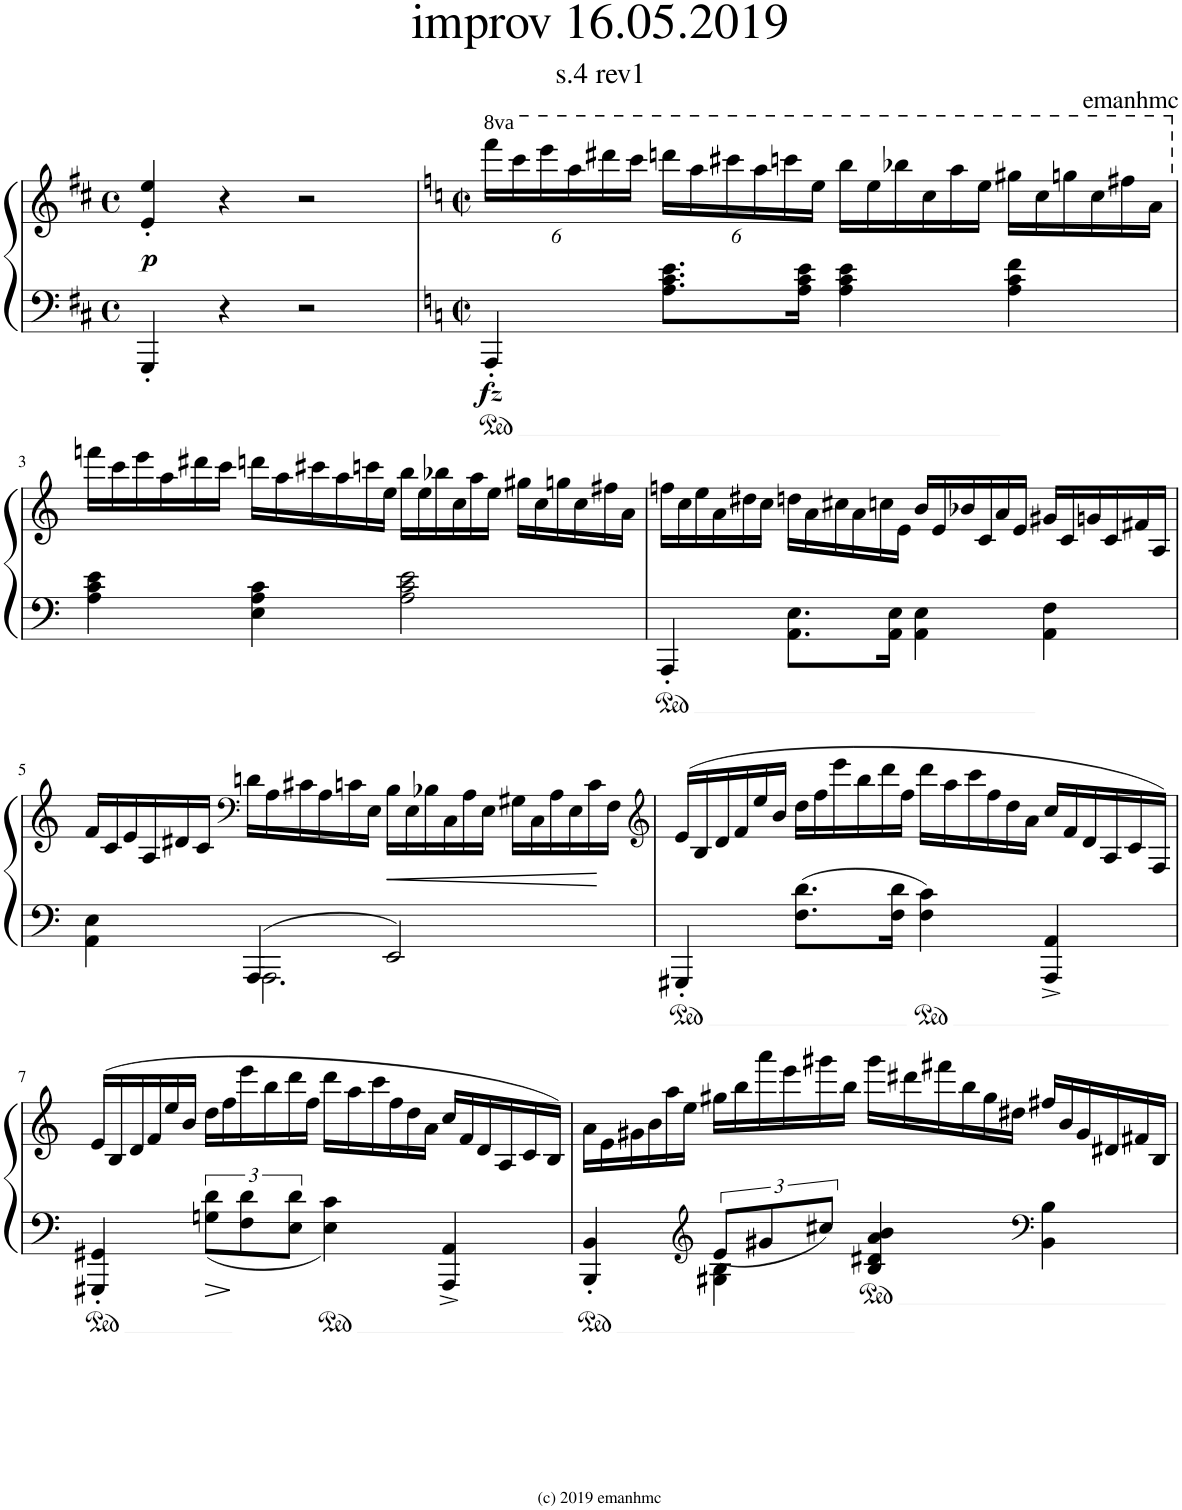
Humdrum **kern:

**kern	**kern	**dynam
*part1	*part1	*part1
*staff2	*staff1	*staff1/2
*I"Piano	*	*
*I'Pno.	*	*
*clefF4	*clefG2	*
*k[f#c#]	*k[f#c#]	*
*M4/4	*M4/4	*
*met(c)	*met(c)	*
=1	=1	=1
!	!	!LO:DY:b
4GGG'/	4e/' 4ee/'	p
4r	4r	.
2r	2r	.
=2	=2	=2
*k[]	*k[]	*
*M2/2	*M2/2	*
*met(c|)	*met(c|)	*
*	*8va	*
*	*Xbrackettup	*
!	!	!LO:DY:b=2
4AAA'/	24ffff\LL	fz
.	24cccc\	.
.	24eeee\	.
.	24aaa\	.
.	24dddd#X\	.
.	24cccc\JJ	.
8.A\ 8.c\ 8.e\L	24ddddn\LL	.
.	24aaa\	.
.	24cccc#X\	.
.	24aaa\	.
.	24ccccn\	.
16A\ 16c\ 16e\Jk	.	.
.	24eee\JJ	.
*	*Xtuplet	*
4A\ 4c\ 4e\	24bbb\LL	.
.	24eee\	.
.	24bbb-X\	.
.	24ccc\	.
.	24aaa\	.
.	24eee\JJ	.
4A\ 4c\ 4f\	24ggg#X\LL	.
.	24ccc\	.
.	24gggn\	.
.	24ccc\	.
.	24fff#X\	.
.	24aa\JJ	.
!!LO:LB:g=z
=3	=3	=3
*	*X8va	*
4A\ 4c\ 4e\	24fffn\LL	.
.	24ccc\	.
.	24eee\	.
.	24aa\	.
.	24ddd#X\	.
.	24ccc\JJ	.
4E\ 4A\ 4c\	24dddn\LL	.
.	24aa\	.
.	24ccc#X\	.
.	24aa\	.
.	24cccn\	.
.	24ee\JJ	.
2A\ 2c\ 2e\	24bb\LL	.
.	24ee\	.
.	24bb-X\	.
.	24cc\	.
.	24aa\	.
.	24ee\JJ	.
.	24gg#X\LL	.
.	24cc\	.
.	24ggn\	.
.	24cc\	.
.	24ff#X\	.
.	24a\JJ	.
=4	=4	=4
4AAA'/	24ffn\LL	.
.	24cc\	.
.	24ee\	.
.	24a\	.
.	24dd#X\	.
.	24cc\JJ	.
8.AA\ 8.E\L	24ddn\LL	.
.	24a\	.
.	24cc#X\	.
.	24a\	.
.	24ccn\	.
16AA\ 16E\Jk	.	.
.	24e\JJ	.
4AA\ 4E\	24b/LL	.
.	24e/	.
.	24b-X/	.
.	24c/	.
.	24a/	.
.	24e/JJ	.
4AA\ 4F\	24g#X/LL	.
.	24c/	.
.	24gn/	.
.	24c/	.
.	24f#X/	.
.	24A/JJ	.
!!LO:LB:g=z
=5	=5	=5
*^	*	*
4AA\ 4E\	4ryy	24f/LL	.
.	.	24c/	.
.	.	24e/	.
.	.	24A/	.
.	.	24d#X/	.
.	.	24c/JJ	.
*	*	*clefF4	*
4AAA/	2.AAA\	24dn\LL	.
.	.	24A\	.
.	.	24c#X\	.
.	.	24A\	.
.	.	24cn\	.
.	.	24E\JJ	.
!	!	!	!LO:HP:b
2EE/	.	24B\LL	<
.	.	24E\	.
.	.	24B-X\	.
.	.	24C\	.
.	.	24A\	.
.	.	24E\JJ	.
.	.	24G#X\LL	.
.	.	24C\	.
.	.	24A\	.
.	.	24E\	.
.	.	24c\	.
.	.	24F\JJ	[
*v	*v	*	*
=6	=6	=6
*	*clefG2	*
4GGG#X'/	(24e/LL	.
.	24B/	.
.	24d/	.
.	24f/	.
.	24ee/	.
.	24b/JJ	.
8.F\ 8.d\L	24dd\LL	.
.	24ff\	.
.	24eee\	.
.	24bb\	.
.	24ddd\	.
16F\ 16d\Jk	.	.
.	24ff\JJ	.
4F\ 4c\	24ddd\LL	.
.	24aa\	.
.	24ccc\	.
.	24ff\	.
.	24dd\	.
.	24a\JJ	.
4AAA/^ 4AA/^	24cc/LL	.
.	24f/	.
.	24d/	.
.	24A/	.
.	24c/	.
.	24F/JJ)	.
!!LO:LB:g=z
=7	=7	=7
4GGG#X/' 4GG#X/'	(24e/LL	.
.	24B/	.
.	24d/	.
.	24f/	.
.	24ee/	.
.	24b/JJ	.
12Gn\ 12d\L	24dd\LL	.
.	24ff\	.
12F\ 12d\	24eee\	.
.	24bb\	.
12E\ 12d\J	24ddd\	.
.	24ff\JJ	.
4E\ 4c\	24ddd\LL	.
.	24aa\	.
.	24ccc\	.
.	24ff\	.
.	24dd\	.
.	24a\JJ	.
4AAA/^ 4AA/^	24cc/LL	.
.	24f/	.
.	24d/	.
.	24A/	.
.	24c/	.
.	24B/JJ)	.
=8	=8	=8
*^	*	*
4BBB/' 4BB/'	4ryy	24a\LL	.
.	.	24e\	.
.	.	24g#X\	.
.	.	24b\	.
.	.	24aa\	.
.	.	24ee\JJ	.
*clefG2	*	*	*
12e/L	4G#X\ 4B\	24gg#X\LL	.
.	.	24bb\	.
12g#X/	.	24aaa\	.
.	.	24eee\	.
12cc#X/J	.	24ggg#X\	.
.	.	24bb\JJ	.
4B/ 4d#X/ 4a/ 4b/	2ryy	24ggg#\LL	.
.	.	24ddd#X\	.
.	.	24fff#X\	.
.	.	24bb\	.
.	.	24gg#\	.
.	.	24dd#X\JJ	.
*clefF4	*	*	*
4BB\ 4B\	.	24ff#X/LL	.
.	.	24b/	.
.	.	24g#/	.
.	.	24d#X/	.
.	.	24f#X/	.
.	.	24B/JJ	.
*v	*v	*	*
=	=	=
*-	*-	*-
